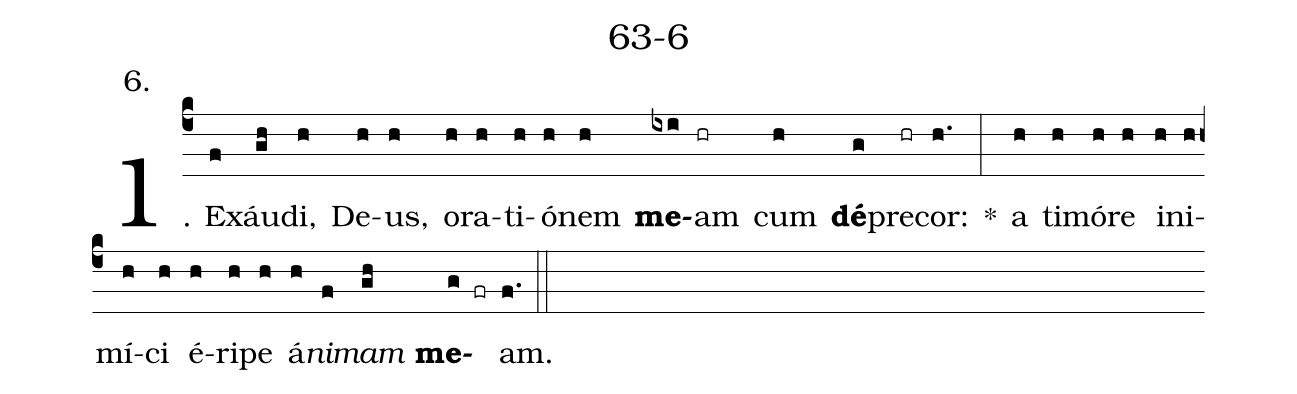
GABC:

name: 63-6;
annotation: 6.;
%%
(c4)1. Ex(f)áu(gh)di,(h) De(h)us,(h) o(h)ra(h)ti(h)ó(h)nem(h) <b>me</b>(ixi)am(hr) cum(h) <b>dé</b>(g)pre(hr)cor:(h.) *(:) a(h) ti(h)mó(h)re(h) in(h)i(h)mí(h)ci(h) é(h)ri(h)pe(h) á(h)<i>ni</i>(f)<i>mam</i>(gh) <b>me</b>(g fr)am.(f.) (::)
